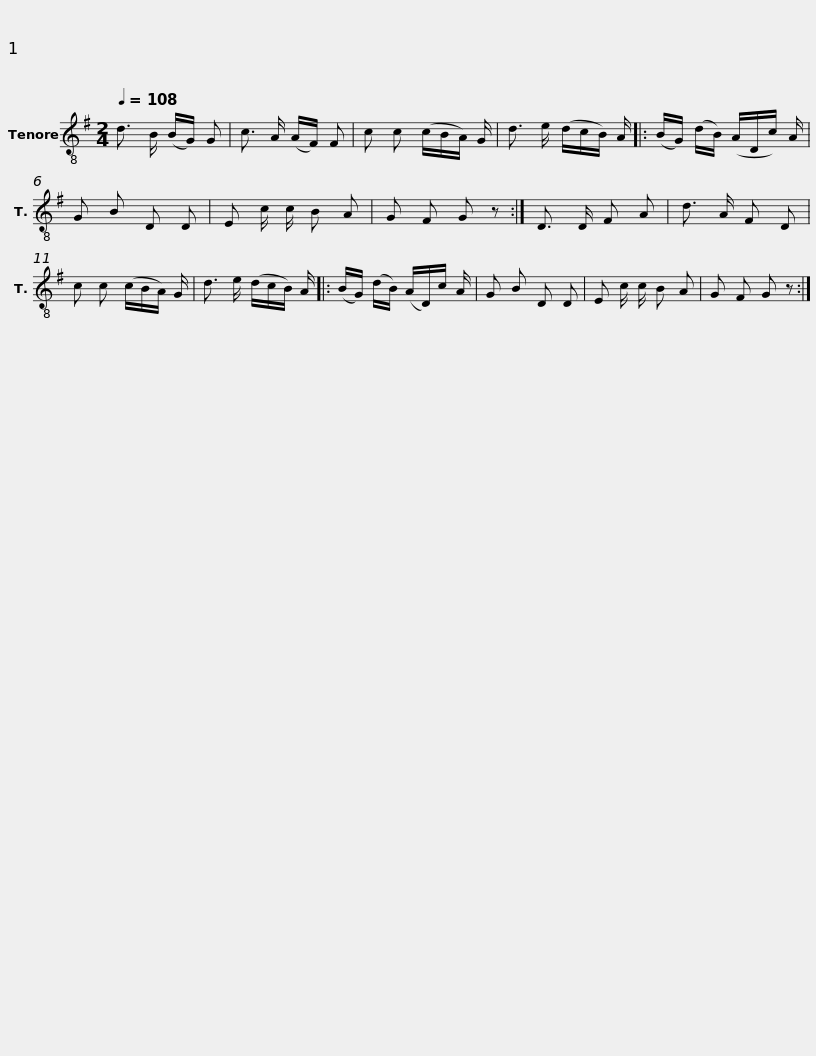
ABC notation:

X:1
L:1/8
Q:1/4=108
M:2/4
I:linebreak $
K:G
V:1 treble-8
V:1
 d3/2 B/ (B/G/) G | c3/2 A/ (A/F/) F | c c (c/B/A/) G/ | d3/2 e/ (d/c/B/) A/ |:$ (B/G/) (d/B/) (A/D/c/) A/ | %5
 G B D D | E c/ c/ B A | G F G z :|$ D3/2 D/ F A | d3/2 A/ F D | %10
 c c (c/B/A/) G/ | d3/2 e/ (d/c/B/) A/ |:$ (B/G/) (d/B/) (A/D/)c/ A/ | G B D D | E c/ c/ B A | %15
 G F G z :| %16
